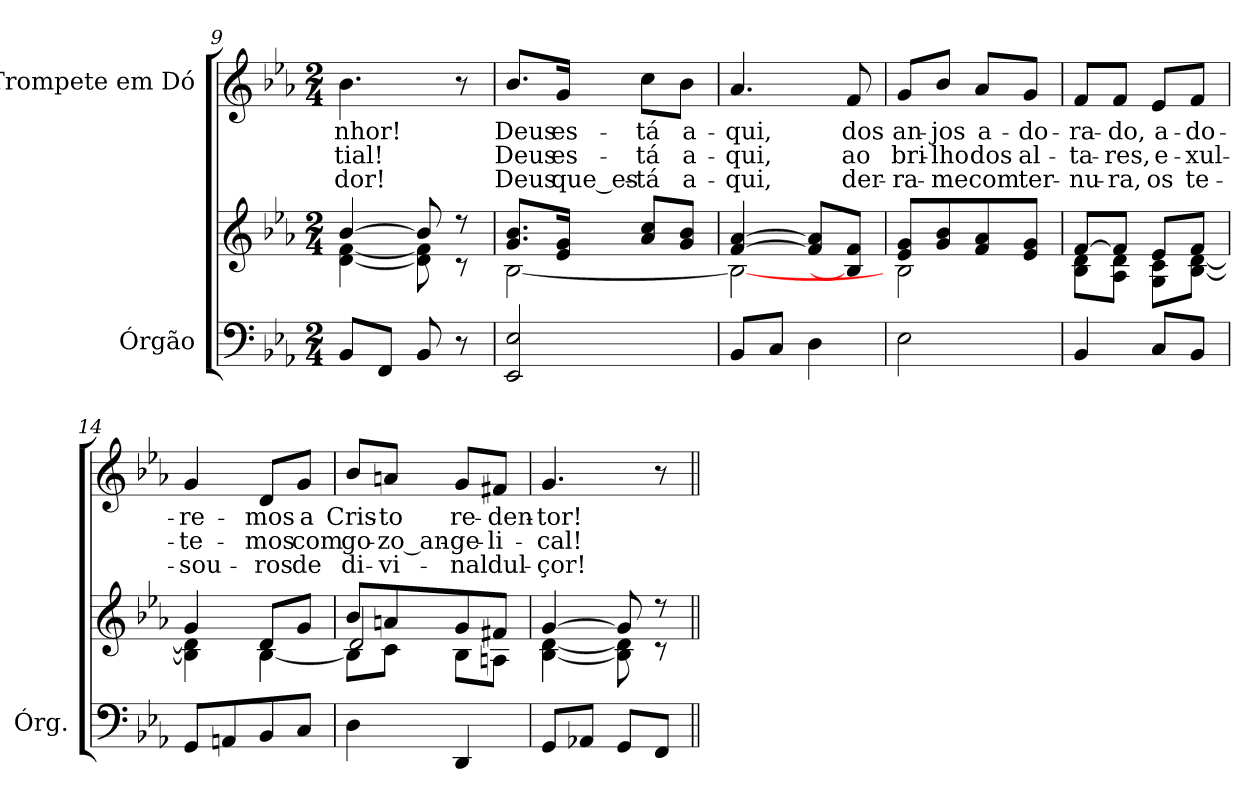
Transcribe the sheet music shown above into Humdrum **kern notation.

**kern	**kern	**kern	**text	**text	**text
*part2	*part2	*part1	*part1	*part1	*part1
*staff3	*staff2	*staff1	*staff1	*staff1	*staff1
*I"Órgão	*	*I"Trompete em Dó	*	*	*
*I'Órg.	*	*	*	*	*
*clefF4	*clefG2	*clefG2	*	*	*
*k[b-e-a-]	*k[b-e-a-]	*k[b-e-a-]	*	*	*
*E-:	*E-:	*E-:	*	*	*
*M2/4	*M2/4	*M2/4	*	*	*
=9	=9	=9	=9	=9	=9
*	*^	*	*	*	*
!	!	!	!	!LO:LY:b:color=#000000	!LO:LY:b:color=#000000	!LO:LY:b:color=#000000
8BB-i/L	[>4b-i/	[<4di\ [<4fi	4.b-i\	-nhor!	-tial!	dor!
8FFi/J	.	.	.	.	.	.
8BB-i/	8b-i/]	8di\] 8fi]	.	.	.	.
8r	8r	8r	8r	.	.	.
=10	=10	=10	=10	=10	=10	=10
!	!	!	!	!LO:LY:b:color=#000000	!LO:LY:b:color=#000000	!LO:LY:b:color=#000000
2EE-i/ 2E-i	8.gi/ 8.b-iL	[<2B-i\	8.b-i/L	Deus	Deus	Deus
!	!	!	!	!LO:LY:b:color=#000000	!LO:LY:b:color=#000000	!LO:LY:b:color=#000000
.	16e-i/ 16giJk	.	16gi/Jk	es-	es-	que_es-
!	!	!	!	!LO:LY:b:color=#000000	!LO:LY:b:color=#000000	!LO:LY:b:color=#000000
.	8a-i/ 8cciL	.	8cci\L	-tá	-tá	-tá
!	!	!	!	!LO:LY:b:color=#000000	!LO:LY:b:color=#000000	!LO:LY:b:color=#000000
.	8gi/ 8b-iJ	.	8b-i\J	a-	a-	a-
=11	=11	=11	=11	=11	=11	=11
!	!	!	!	!LO:LY:b:color=#000000	!LO:LY:b:color=#000000	!LO:LY:b:color=#000000
8BB-i/L	[>4fi/ [>4a-i	2B-i\_<	4.a-i/	-qui,	-qui,	-qui,
8Ci/J	.	.	.	.	.	.
4Di\	8fi/] 8a-i]L	.	.	.	.	.
!	!	!	!	!LO:LY:b:color=#000000	!LO:LY:b:color=#000000	!LO:LY:b:color=#000000
.	8B-i/] 8fiJ	.	8fi/	dos	ao	der-
!!LO:LB:g=z
=12	=12	=12	=12	=12	=12	=12
!	!	!	!	!LO:LY:b:color=#000000	!LO:LY:b:color=#000000	!LO:LY:b:color=#000000
2E-i\	8e-i/ 8giL	2B-i\	8gi/L	an-	bri-	-ra-
!	!	!	!	!LO:LY:b:color=#000000	!LO:LY:b:color=#000000	!LO:LY:b:color=#000000
.	8gi/ 8b-i	.	8b-i/J	-jos	-lho	-me
!	!	!	!	!LO:LY:b:color=#000000	!LO:LY:b:color=#000000	!LO:LY:b:color=#000000
.	8fi/ 8a-i	.	8a-i/L	a-	dos	com
!	!	!	!	!LO:LY:b:color=#000000	!LO:LY:b:color=#000000	!LO:LY:b:color=#000000
.	8e-i/ 8giJ	.	8gi/J	-do-	al-	ter-
=13	=13	=13	=13	=13	=13	=13
!	!	!	!	!LO:LY:b:color=#000000	!LO:LY:b:color=#000000	!LO:LY:b:color=#000000
4BB-i/	[>8fi/L	8B-i\ 8diL	8fi/L	-ra-	-ta-	-nu-
!	!	!	!	!LO:LY:b:color=#000000	!LO:LY:b:color=#000000	!LO:LY:b:color=#000000
.	8fi/J]	8A-i\ 8diJ	8fi/J	-do,	-res,	-ra,
!	!	!	!	!LO:LY:b:color=#000000	!LO:LY:b:color=#000000	!LO:LY:b:color=#000000
8Ci/L	8e-i/L	8Gi\ 8ciL	8e-i/L	a-	e-	os
!	!	!	!	!LO:LY:b:color=#000000	!LO:LY:b:color=#000000	!LO:LY:b:color=#000000
8BB-i/J	8fi/J	[<8B-i\ [<8diJ	8fi/J	-do-	-xul-	te-
=14	=14	=14	=14	=14	=14	=14
!	!	!	!	!LO:LY:b:color=#000000	!LO:LY:b:color=#000000	!LO:LY:b:color=#000000
8GGi/L	4gi/	4B-i\] 4di]	4gi/	-re-	-te-	-sou-
8AAni/	.	.	.	.	.	.
!	!	!	!	!LO:LY:b:color=#000000	!LO:LY:b:color=#000000	!LO:LY:b:color=#000000
8BB-i/	8di/L	[<4B-i\	8di/L	-mos	-mos	-ros
!	!	!	!	!LO:LY:b:color=#000000	!LO:LY:b:color=#000000	!LO:LY:b:color=#000000
8Ci/J	8gi/J	.	8gi/J	a	com	de
=15	=15	=15	=15	=15	=15	=15
*	*	*^	*	*	*	*
!	!	!	!	!	!LO:LY:b:color=#000000	!LO:LY:b:color=#000000	!LO:LY:b:color=#000000
4Di\	8b-i/L	8B-i\L]	2di/	8b-i/L	Cris-	go-	di-
!	!	!	!	!	!LO:LY:b:color=#000000	!LO:LY:b:color=#000000	!LO:LY:b:color=#000000
.	8ani/	8ci\J	.	8ani/J	-to	-zo_an-	-vi-
!	!	!	!	!	!LO:LY:b:color=#000000	!LO:LY:b:color=#000000	!LO:LY:b:color=#000000
4DDi/	8gi/	8B-i\L	.	8gi/L	re-	-ge-	-nal
!	!	!	!	!	!LO:LY:b:color=#000000	!LO:LY:b:color=#000000	!LO:LY:b:color=#000000
.	8f#Xi/J	8Ani\J	.	8f#Xi/J	-den-	-li-	dul-
*	*	*v	*v	*	*	*	*
=16	=16	=16	=16	=16	=16	=16
!	!	!	!	!LO:LY:b:color=#000000	!LO:LY:b:color=#000000	!LO:LY:b:color=#000000
8GGi/L	[>4gi/	[<4B-i\ [<4di	4.gi/	-tor!	-cal!	-çor!
8AA-Xi/J	.	.	.	.	.	.
8GGi/L	8gi/]	8B-i\] 8di]	.	.	.	.
8FFi/J	8r	8r	8r	.	.	.
*	*v	*v	*	*	*	*
=||	=||	=||	=||	=||	=||
*-	*-	*-	*-	*-	*-
